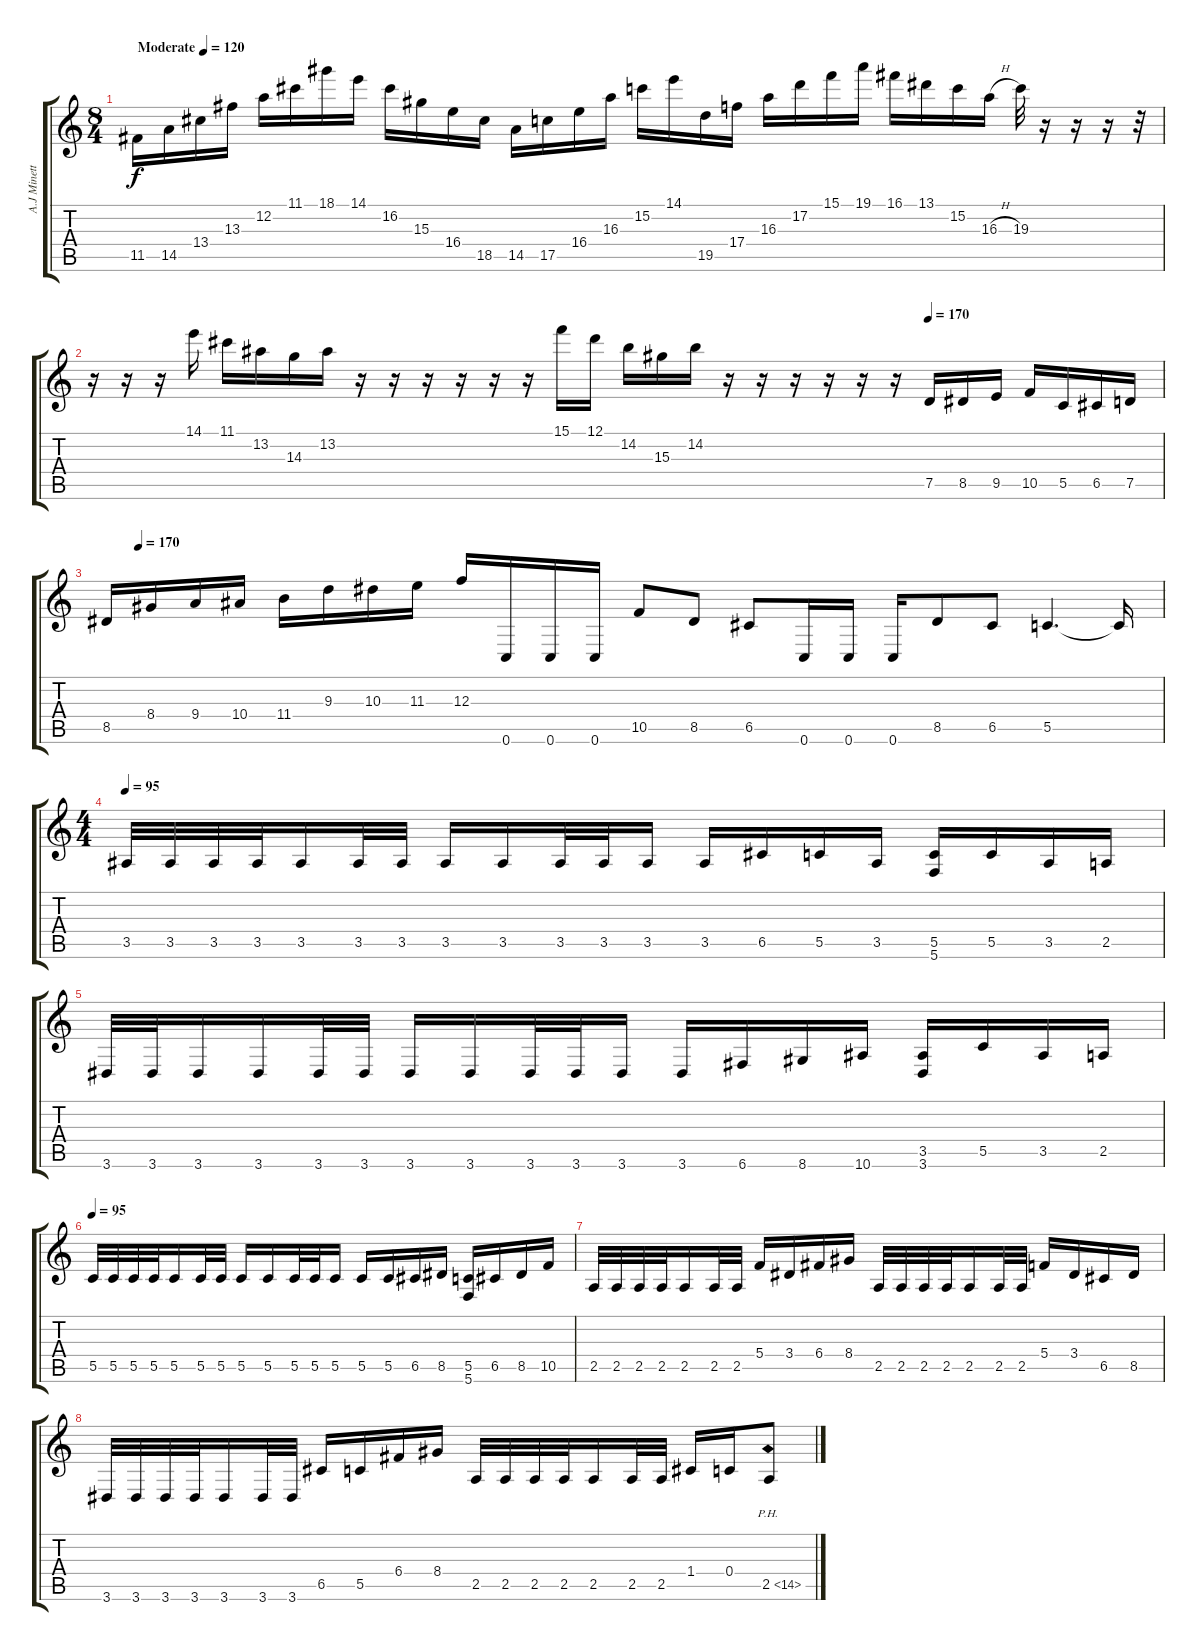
\track ("A.J Minette" "A.J Minett") {instrument distortionguitar}
\staff {score tabs}
\tuning (D4 A3 F3 C3 G2 C2) {hide}
\ts (8 4)
\tempo (120 "Moderate")
\tempo 130
\tempo (120 "Moderate")
\clef g2
\ks c
11.5.16{dy f instrument overdrivenguitar} 14.5.16 13.4.16 13.3.16 12.2.16 11.1.16 18.1.16 14.1.16 16.2.16 15.3.16 16.4.16 18.5.16 14.5.16 17.5.16 16.4.16 16.3.16 15.2.16 14.1.16 19.5.16 17.4.16 16.3.16 17.2.16 15.1.16 19.1.16 16.1.16 13.1.16 15.2.16 16.3{h}.16 19.3.32 r.16 r.16 r.16 r.32 |
\tempo (170 0.78125)
r.16 r.16 r.16 14.1.16 11.1.16 13.2.16 14.3.16 13.2.16 r.16 r.16 r.16 r.16 r.16 r.16 15.1.16 12.1.16 14.2.16 15.3.16 14.2.16 r.16 r.16 r.16 r.16 r.16 r.16 7.5.16{instrument distortionguitar} 8.5.16 9.5.16 10.5.16 5.5.16 6.5.16 7.5.16 |
\tempo (170 0.03125)
8.5.16 8.4.16 9.4.16 10.4.16 11.4.16 9.3.16 10.3.16 11.3.16 12.3.16 0.6.16 0.6.16 0.6.16 10.5.8 8.5.8 6.5.8 0.6.16 0.6.16 0.6.16 8.5.8 6.5.8 5.5.4{d} 5.5{t}.16 |
\ts (4 4)
\tempo 95
3.5.32 3.5.32 3.5.32 3.5.32 3.5.16 3.5.32 3.5.32 3.5.16 3.5.16 3.5.32 3.5.32 3.5.16 3.5.16 6.5.16 5.5.16 3.5.16 (5.5 5.6).16 5.5.16 3.5.16 2.5.16 |
3.6.32 3.6.32 3.6.16 3.6.16 3.6.32 3.6.32 3.6.16 3.6.16 3.6.32 3.6.32 3.6.16 3.6.16 6.6.16 8.6.16 10.6.16 (3.5 3.6).16 5.5.16 3.5.16 2.5.16 |
\tempo 95
5.5.32 5.5.32 5.5.32 5.5.32 5.5.16 5.5.32 5.5.32 5.5.16 5.5.16 5.5.32 5.5.32 5.5.16 5.5.16 5.5.16 6.5.16 8.5.16 (5.5 5.6).16 6.5.16 8.5.16 10.5.16 |
2.5.32 2.5.32 2.5.32 2.5.32 2.5.16 2.5.32 2.5.32 5.4.16 3.4.16 6.4.16 8.4.16 2.5.32 2.5.32 2.5.32 2.5.32 2.5.16 2.5.32 2.5.32 5.4.16 3.4.16 6.5.16 8.5.16 |
3.6.32 3.6.32 3.6.32 3.6.32 3.6.16 3.6.32 3.6.32 6.5.16 5.5.16 6.4.16 8.4.16 2.5.32 2.5.32 2.5.32 2.5.32 2.5.16 2.5.32 2.5.32 1.4.16 0.4.16 2.5{ph 12}.8
